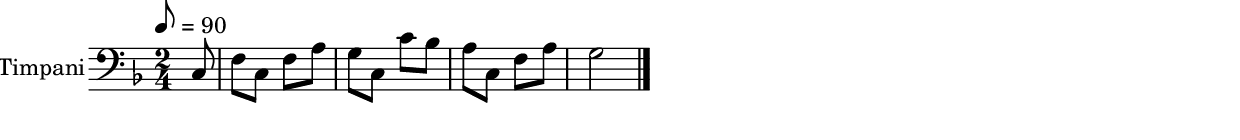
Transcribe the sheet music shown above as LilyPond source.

\version "2.18.2"

%{
BAHPM
Bateria de Avaliação da Habilidade de Percepção Musical
Item: 21_timbre
Igual ou diferente: diferente
%}

%%% INFORMACOES PRE-MUSICA %%%

%%%%%%%%%%%%%
% SUBITEM A %
%%%%%%%%%%%%%


% Inserir nome do instrumento, andamento, compasso, clave

instrumentoNomeItemA = \set Staff.instrumentName = "Timpani"
andamentoItemA = \tempo 8 = 90
compassoItemA = \time 2/4
clefItemA = \clef bass
keyItemA = \key f \major

%%%%%%%%%%%%%
% SUBITEM B %
%%%%%%%%%%%%%

instrumentoNomeItemB = \instrumentoNomeItemA
andamentoItemB = \andamentoItemA
compassoItemB = \compassoItemA
clefItemB = \clefItemA
keyItemB = \keyItemA 

%%%%%%%%%%
% LAYOUT %
%%%%%%%%%%

\include "lilypond-book-preamble.ly"

\layout {
  \context {
    \Score
% \override TimeSignature #'stencil = ##f 		% Sem fórmla de compasso
% \accidentalStyle Score.neo-modern			% Acidente apenas para as notas
% \override StaffSymbol.line-count = #1			% Número de linhas na pauta
% \override Staff.StaffSymbol.line-positions = #'(-1 0 1)
% \override SpacingSpanner.uniform-stretching = ##t	% Notação proporcional
% \override SpacingSpanner.strict-note-spacing = ##t
% proportionalNotationDuration = #(ly:make-moment 1/20)
  }
}

\paper {
% ragged-right = ##f 
 line-width = 110\mm
}

%%%%%%%%%%
% MUSICA %
%%%%%%%%%%

musica = \relative c {
  \partial 8 c8 |
  f8 c f a |
  g c, c' bes |
  a c, f a |
  g2
 \tag #'itemA { }
 \tag #'itemB { }
 \bar "|."
}


%%% CONTEXTOS PARA CADA SUBITEM %%%

itemA = \score {
  \new Staff <<
    \instrumentoNomeItemA
    \andamentoItemA
    \compassoItemA
    \clefItemA
    \keyItemA
    \new Voice { 
      \keepWithTag #'itemA \musica
    }
  >>
}

itemB = \score {
  \new Staff <<
    \instrumentoNomeItemB
    \andamentoItemB
    \compassoItemB
    \clefItemB
    \keyItemB
    \new Voice { 
      \keepWithTag #'itemB \musica
    }
  >>
}



\itemA

\markup { \fill-line { \null "(2nd time with added filters)" } }

% Desmarcar para incluir o subitem B

% \itemB